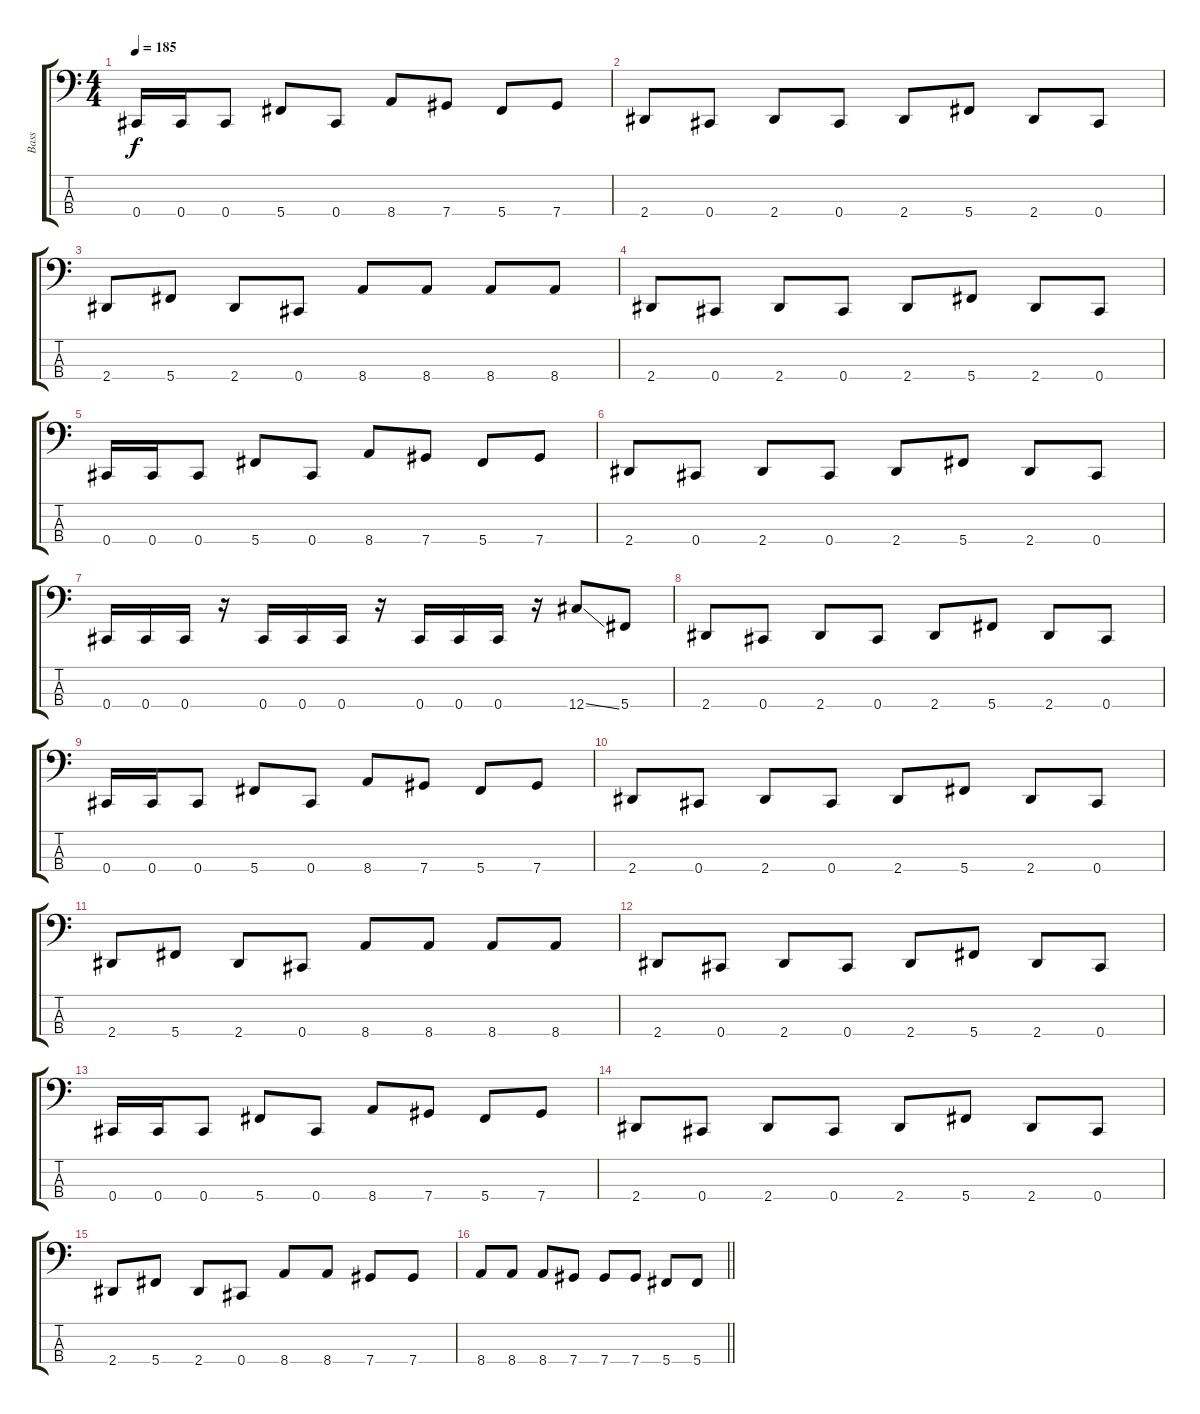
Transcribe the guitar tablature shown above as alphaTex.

\track ("Bass" "Bass") {instrument electricbassfinger}
\staff {score tabs}
\tuning (Bb2 Gb2 Ab1 Db1) {hide}
\ts (4 4)
\tempo 185
\clef f4
\ks c
0.4.16{dy f} 0.4.16 0.4.8 5.4.8 0.4.8 8.4.8 7.4.8 5.4.8 7.4.8 |
2.4.8 0.4.8 2.4.8 0.4.8 2.4.8 5.4.8 2.4.8 0.4.8 |
2.4.8 5.4.8 2.4.8 0.4.8 8.4.8 8.4.8 8.4.8 8.4.8 |
2.4.8 0.4.8 2.4.8 0.4.8 2.4.8 5.4.8 2.4.8 0.4.8 |
0.4.16 0.4.16 0.4.8 5.4.8 0.4.8 8.4.8 7.4.8 5.4.8 7.4.8 |
2.4.8 0.4.8 2.4.8 0.4.8 2.4.8 5.4.8 2.4.8 0.4.8 |
0.4.16 0.4.16 0.4.16 r.16 0.4.16 0.4.16 0.4.16 r.16 0.4.16 0.4.16 0.4.16 r.16 12.4{ss}.8 5.4.8 |
2.4.8 0.4.8 2.4.8 0.4.8 2.4.8 5.4.8 2.4.8 0.4.8 |
0.4.16 0.4.16 0.4.8 5.4.8 0.4.8 8.4.8 7.4.8 5.4.8 7.4.8 |
2.4.8 0.4.8 2.4.8 0.4.8 2.4.8 5.4.8 2.4.8 0.4.8 |
2.4.8 5.4.8 2.4.8 0.4.8 8.4.8 8.4.8 8.4.8 8.4.8 |
2.4.8 0.4.8 2.4.8 0.4.8 2.4.8 5.4.8 2.4.8 0.4.8 |
0.4.16 0.4.16 0.4.8 5.4.8 0.4.8 8.4.8 7.4.8 5.4.8 7.4.8 |
2.4.8 0.4.8 2.4.8 0.4.8 2.4.8 5.4.8 2.4.8 0.4.8 |
2.4.8 5.4.8 2.4.8 0.4.8 8.4.8 8.4.8 7.4.8 7.4.8 |
\barLineRight lightlight
8.4.8 8.4.8 8.4.8 7.4.8 7.4.8 7.4.8 5.4.8 5.4.8
